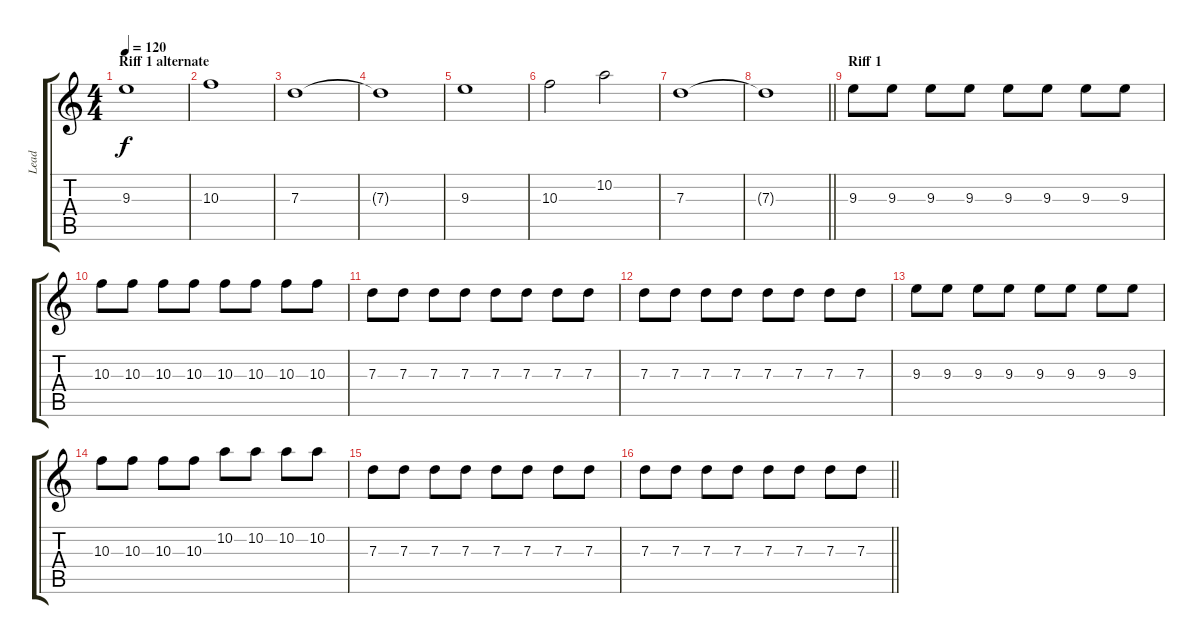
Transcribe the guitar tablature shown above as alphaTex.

\track ("Lead" "Lead") {instrument distortionguitar}
\staff {score tabs}
\tuning (E4 B3 G3 D3 A2 E2) {hide}
\ts (4 4)
\section ("" "Riff 1 alternate")
\tempo 120
\clef g2
\ks c
9.3.1{dy f} |
10.3.1 |
7.3.1 |
7.3{t}.1 |
9.3.1 |
10.3.2 10.2.2 |
7.3.1 |
\barLineRight lightlight
7.3{t}.1 |
\section ("" "Riff 1")
9.3.8 9.3.8 9.3.8 9.3.8 9.3.8 9.3.8 9.3.8 9.3.8 |
10.3.8 10.3.8 10.3.8 10.3.8 10.3.8 10.3.8 10.3.8 10.3.8 |
7.3.8 7.3.8 7.3.8 7.3.8 7.3.8 7.3.8 7.3.8 7.3.8 |
7.3.8 7.3.8 7.3.8 7.3.8 7.3.8 7.3.8 7.3.8 7.3.8 |
9.3.8 9.3.8 9.3.8 9.3.8 9.3.8 9.3.8 9.3.8 9.3.8 |
10.3.8 10.3.8 10.3.8 10.3.8 10.2.8 10.2.8 10.2.8 10.2.8 |
7.3.8 7.3.8 7.3.8 7.3.8 7.3.8 7.3.8 7.3.8 7.3.8 |
\barLineRight lightlight
7.3.8 7.3.8 7.3.8 7.3.8 7.3.8 7.3.8 7.3.8 7.3.8
